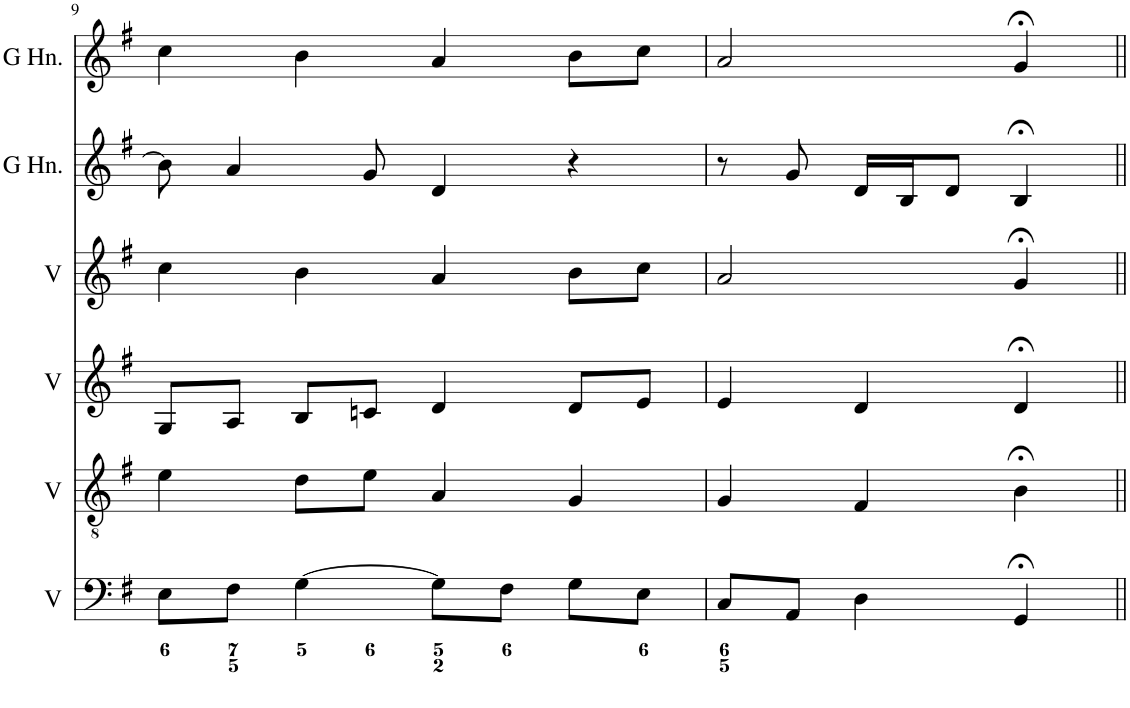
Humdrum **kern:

**kern	**kern	**kern	**kern	**kern	**kern
*part6	*part5	*part4	*part3	*part2	*part1
*staff6	*staff5	*staff4	*staff3	*staff2	*staff1
*I"Voice	*I"Voice	*I"Voice	*I"Voice	*I"Horn in G	*I"Horn in G
*I'V	*I'V	*I'V	*I'V	*	*
!!LO:PB:g=z
*clefF4	*clefGv2	*clefG2	*clefG2	*clefG2	*clefG2
*	*	*	*	*ITrd3c5	*ITrd3c5
*k[f#]	*k[f#]	*k[f#]	*k[f#]	*k[f#]	*k[f#]
*M4/4	*M4/4	*M4/4	*M4/4	*M4/4	*M4/4
=9	=9	=9	=9	=9	=9
8E\L	4e\	8G/L	4cc\	8b\]	4cc\
8F#\J	.	8A/J	.	4a/	.
[4G\	8d\L	8B/L	4b\	.	4b\
.	8e\J	8cn/J	.	8g/	.
8G\L]	4A/	4d/	4a/	4d/	4a/
8F#\J	.	.	.	.	.
8G\L	4G/	8d/L	8b\L	4r	8b\L
8E\J	.	8e/J	8cc\J	.	8cc\J
=10	=10	=10	=10	=10	=10
8C/L	4G/	4e/	2a/	8r	2a/
8AA/J	.	.	.	8g/	.
4D\	4F#/	4d/	.	16d/LL	.
.	.	.	.	16B/J	.
.	.	.	.	8d/J	.
4GG;</	4B;<\	4d;</	4g;</	4B;</	4g;</
=||	=||	=||	=||	=||	=||
*-	*-	*-	*-	*-	*-
